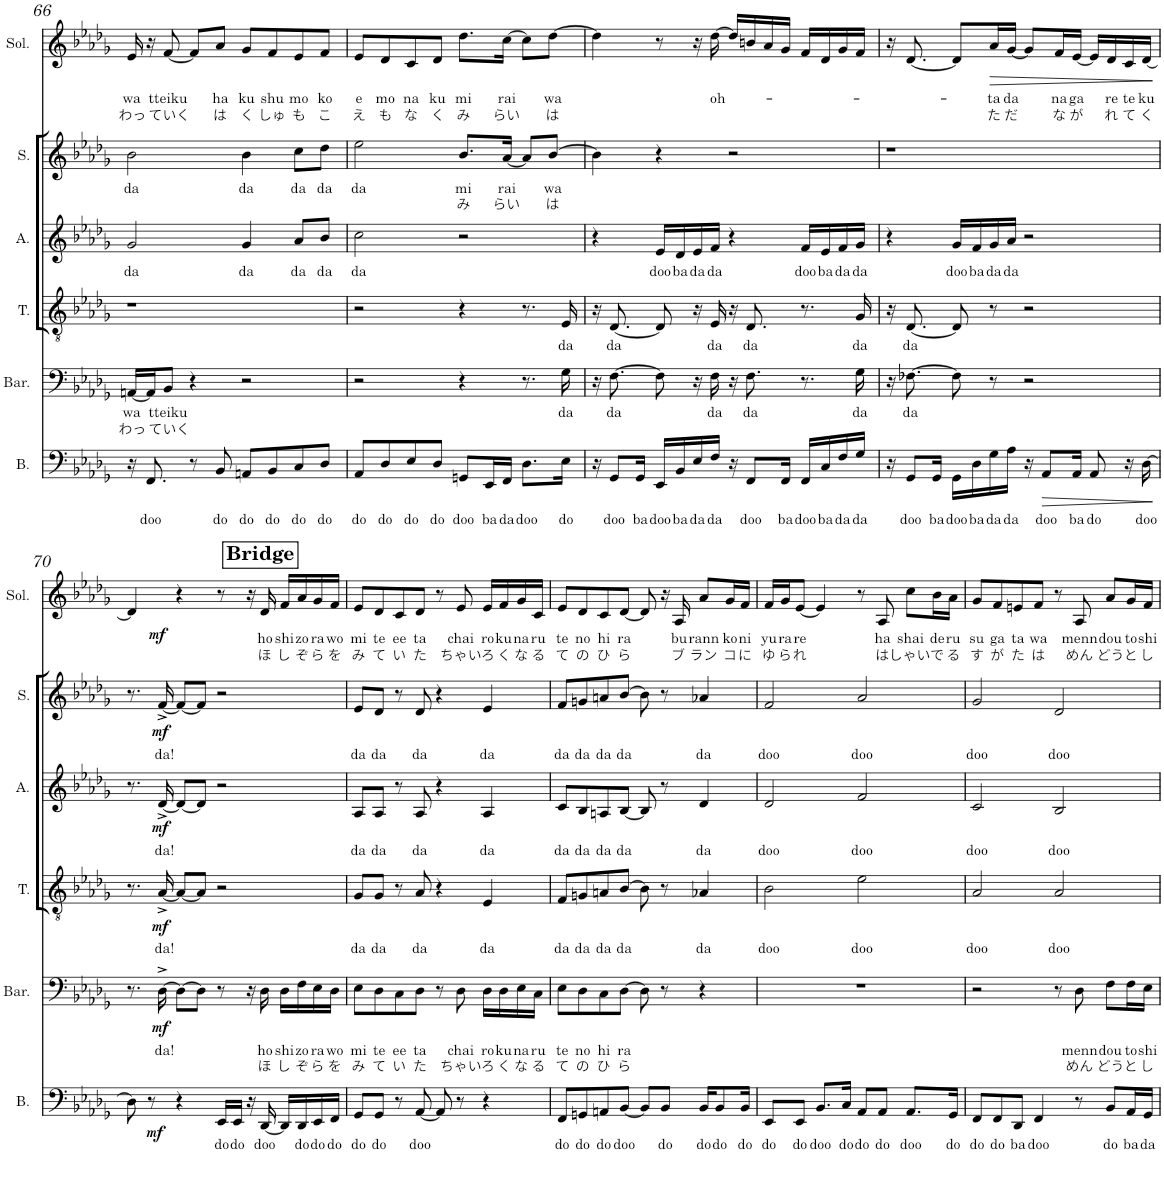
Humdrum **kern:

**kern	**text	**dynam	**kern	**text	**text	**dynam	**kern	**text	**dynam	**kern	**text	**dynam	**kern	**text	**text	**dynam	**kern	**text	**text	**dynam
*part6	*part6	*part6	*part5	*part5	*part5	*part5	*part4	*part4	*part4	*part3	*part3	*part3	*part2	*part2	*part2	*part2	*part1	*part1	*part1	*part1
*staff6	*staff6	*staff6	*staff5	*staff5	*staff5	*staff5	*staff4	*staff4	*staff4	*staff3	*staff3	*staff3	*staff2	*staff2	*staff2	*staff2	*staff1	*staff1	*staff1	*staff1
*I"Bass	*	*	*I"Baritone	*	*	*	*I"Tenor	*	*	*I"Alto	*	*	*I"Soprano	*	*	*	*I"Solo	*	*	*
*I'B.	*	*	*I'Bar.	*	*	*	*I'T.	*	*	*I'A.	*	*	*I'S.	*	*	*	*I'Sol.	*	*	*
!!LO:PB:g=z
*clefF4	*	*	*clefF4	*	*	*	*clefGv2	*	*	*clefG2	*	*	*clefG2	*	*	*	*clefG2	*	*	*
*k[b-e-a-d-g-]	*	*	*k[b-e-a-d-g-]	*	*	*	*k[b-e-a-d-g-]	*	*	*k[b-e-a-d-g-]	*	*	*k[b-e-a-d-g-]	*	*	*	*k[b-e-a-d-g-]	*	*	*
*M4/4	*	*	*M4/4	*	*	*	*M4/4	*	*	*M4/4	*	*	*M4/4	*	*	*	*M4/4	*	*	*
=66	=66	=66	=66	=66	=66	=66	=66	=66	=66	=66	=66	=66	=66	=66	=66	=66	=66	=66	=66	=66
!	!	!	!	!LO:LY:b	!LO:LY:b	!	!	!	!	!	!LO:LY:b	!	!	!LO:LY:b	!	!	!	!LO:LY:b	!LO:LY:b	!
16r	.	.	[16AAn/LL	wa	わっ	.	1r	.	.	2g-/	da	.	2b-\	da	.	.	16e-/	wa	わっ	.
!	!LO:LY:b	!	!	!	!	!	!	!	!	!	!	!	!	!	!	!	!	!	!	!
8.FF/	doo	.	16AA/J]	.	.	.	.	.	.	.	.	.	.	.	.	.	16r	.	.	.
!	!	!	!	!LO:LY:b	!LO:LY:b	!	!	!	!	!	!	!	!	!	!	!	!	!LO:LY:b	!LO:LY:b	!
.	.	.	8BB-/J	tteiku	ていく	.	.	.	.	.	.	.	.	.	.	.	[8f/	tteiku	ていく	.
8r	.	.	4r	.	.	.	.	.	.	.	.	.	.	.	.	.	8f/L]	.	.	.
!	!LO:LY:b	!	!	!	!	!	!	!	!	!	!	!	!	!	!	!	!	!LO:LY:b	!LO:LY:b	!
8BB-/	do	.	.	.	.	.	.	.	.	.	.	.	.	.	.	.	8a-/J	ha	は	.
!	!LO:LY:b	!	!	!	!	!	!	!	!	!	!LO:LY:b	!	!	!LO:LY:b	!	!	!	!LO:LY:b	!LO:LY:b	!
8AAn/L	do	.	2r	.	.	.	.	.	.	4g-/	da	.	4b-\	da	.	.	8g-/L	ku	く	.
!	!LO:LY:b	!	!	!	!	!	!	!	!	!	!	!	!	!	!	!	!	!LO:LY:b	!LO:LY:b	!
8BB-/	do	.	.	.	.	.	.	.	.	.	.	.	.	.	.	.	8f/	shu	しゅ	.
!	!LO:LY:b	!	!	!	!	!	!	!	!	!	!LO:LY:b	!	!	!LO:LY:b	!	!	!	!LO:LY:b	!LO:LY:b	!
8C/	do	.	.	.	.	.	.	.	.	8a-/L	da	.	8cc\L	da	.	.	8e-/	mo	も	.
!	!LO:LY:b	!	!	!	!	!	!	!	!	!	!LO:LY:b	!	!	!LO:LY:b	!	!	!	!LO:LY:b	!LO:LY:b	!
8D-/J	do	.	.	.	.	.	.	.	.	8b-/J	da	.	8dd-\J	da	.	.	8f/J	ko	こ	.
=67	=67	=67	=67	=67	=67	=67	=67	=67	=67	=67	=67	=67	=67	=67	=67	=67	=67	=67	=67	=67
!	!LO:LY:b	!	!	!	!	!	!	!	!	!	!LO:LY:b	!	!	!LO:LY:b	!	!	!	!LO:LY:b	!LO:LY:b	!
8AA-/L	do	.	2r	.	.	.	2r	.	.	2cc\	da	.	2ee-\	da	.	.	8e-/L	e	え	.
!	!LO:LY:b	!	!	!	!	!	!	!	!	!	!	!	!	!	!	!	!	!LO:LY:b	!LO:LY:b	!
8D-/	do	.	.	.	.	.	.	.	.	.	.	.	.	.	.	.	8d-/	mo	も	.
!	!LO:LY:b	!	!	!	!	!	!	!	!	!	!	!	!	!	!	!	!	!LO:LY:b	!LO:LY:b	!
8E-/	do	.	.	.	.	.	.	.	.	.	.	.	.	.	.	.	8c/	na	な	.
!	!LO:LY:b	!	!	!	!	!	!	!	!	!	!	!	!	!	!	!	!	!LO:LY:b	!LO:LY:b	!
8D-/J	do	.	.	.	.	.	.	.	.	.	.	.	.	.	.	.	8d-/J	ku	く	.
!	!LO:LY:b	!	!	!	!	!	!	!	!	!	!	!	!	!LO:LY:b	!LO:LY:b	!	!	!LO:LY:b	!LO:LY:b	!
8GGn/L	doo	.	4r	.	.	.	4r	.	.	2r	.	.	8.b-/L	mi	み	.	8.dd-\L	mi	み	.
!	!LO:LY:b	!	!	!	!	!	!	!	!	!	!	!	!	!	!	!	!	!	!	!
16EE-/L	ba	.	.	.	.	.	.	.	.	.	.	.	.	.	.	.	.	.	.	.
!	!LO:LY:b	!	!	!	!	!	!	!	!	!	!	!	!	!LO:LY:b	!LO:LY:b	!	!	!LO:LY:b	!LO:LY:b	!
16FF/JJ	da	.	.	.	.	.	.	.	.	.	.	.	[16a-/Jk	rai	らい	.	[16cc\Jk	rai	らい	.
!	!LO:LY:b	!	!	!	!	!	!	!	!	!	!	!	!	!	!	!	!	!	!	!
8.D-\L	doo	.	8.r	.	.	.	8.r	.	.	.	.	.	8a-/L]	.	.	.	8cc\L]	.	.	.
!	!	!	!	!	!	!	!	!	!	!	!	!	!	!LO:LY:b	!LO:LY:b	!	!	!LO:LY:b	!LO:LY:b	!
.	.	.	.	.	.	.	.	.	.	.	.	.	[8b-/J	wa	は	.	[8dd-\J	wa	は	.
!	!LO:LY:b	!	!	!LO:LY:b	!	!	!	!LO:LY:b	!	!	!	!	!	!	!	!	!	!	!	!
16E-\Jk	do	.	16G-\	da	.	.	16E-/	da	.	.	.	.	.	.	.	.	.	.	.	.
=68	=68	=68	=68	=68	=68	=68	=68	=68	=68	=68	=68	=68	=68	=68	=68	=68	=68	=68	=68	=68
16r	.	.	16r	.	.	.	16r	.	.	4r	.	.	4b-\]	.	.	.	4dd-\]	.	.	.
!	!LO:LY:b	!	!	!LO:LY:b	!	!	!	!LO:LY:b	!	!	!	!	!	!	!	!	!	!	!	!
8GG-/L	doo	.	[8.F\	da	.	.	[8.D-/	da	.	.	.	.	.	.	.	.	.	.	.	.
!	!LO:LY:b	!	!	!	!	!	!	!	!	!	!	!	!	!	!	!	!	!	!	!
16GG-/Jk	ba	.	.	.	.	.	.	.	.	.	.	.	.	.	.	.	.	.	.	.
!	!LO:LY:b	!	!	!	!	!	!	!	!	!	!LO:LY:b	!	!	!	!	!	!	!	!	!
16EE-/LL	doo	.	8F\]	.	.	.	8D-/]	.	.	16e-/LL	doo	.	4r	.	.	.	8r	.	.	.
!	!LO:LY:b	!	!	!	!	!	!	!	!	!	!LO:LY:b	!	!	!	!	!	!	!	!	!
16BB-/	ba	.	.	.	.	.	.	.	.	16d-/	ba	.	.	.	.	.	.	.	.	.
!	!LO:LY:b	!	!	!	!	!	!	!	!	!	!LO:LY:b	!	!	!	!	!	!	!	!	!
16E-/	da	.	16r	.	.	.	16r	.	.	16e-/	da	.	.	.	.	.	16r	.	.	.
!	!LO:LY:b	!	!	!LO:LY:b	!	!	!	!LO:LY:b	!	!	!LO:LY:b	!	!	!	!	!	!	!LO:LY:b	!	!
16F/JJ	da	.	16F\	da	.	.	16E-/	da	.	16f/JJ	da	.	.	.	.	.	[16dd-\	oh-	.	.
16r	.	.	16r	.	.	.	16r	.	.	4r	.	.	2r	.	.	.	16dd-/LL]	.	.	.
!	!LO:LY:b	!	!	!LO:LY:b	!	!	!	!LO:LY:b	!	!	!	!	!	!	!	!	!	!	!	!
8FF/L	doo	.	8.F\	da	.	.	8.D-/	da	.	.	.	.	.	.	.	.	16bn/	.	.	.
.	.	.	.	.	.	.	.	.	.	.	.	.	.	.	.	.	16a-/	.	.	.
!	!LO:LY:b	!	!	!	!	!	!	!	!	!	!	!	!	!	!	!	!	!	!	!
16FF/Jk	ba	.	.	.	.	.	.	.	.	.	.	.	.	.	.	.	16g-/JJ	.	.	.
!	!LO:LY:b	!	!	!	!	!	!	!	!	!	!LO:LY:b	!	!	!	!	!	!	!	!	!
16FF/LL	doo	.	8.r	.	.	.	8.r	.	.	16f/LL	doo	.	.	.	.	.	16f/LL	.	.	.
!	!LO:LY:b	!	!	!	!	!	!	!	!	!	!LO:LY:b	!	!	!	!	!	!	!	!	!
16C/	ba	.	.	.	.	.	.	.	.	16e-/	ba	.	.	.	.	.	16d-/	.	.	.
!	!LO:LY:b	!	!	!	!	!	!	!	!	!	!LO:LY:b	!	!	!	!	!	!	!	!	!
16F/	da	.	.	.	.	.	.	.	.	16f/	da	.	.	.	.	.	16g-/	.	.	.
!	!LO:LY:b	!	!	!LO:LY:b	!	!	!	!LO:LY:b	!	!	!LO:LY:b	!	!	!	!	!	!	!	!	!
16G-/JJ	da	.	16G-\	da	.	.	16G-/	da	.	16g-/JJ	da	.	.	.	.	.	16f/JJ	.	.	.
=69	=69	=69	=69	=69	=69	=69	=69	=69	=69	=69	=69	=69	=69	=69	=69	=69	=69	=69	=69	=69
16r	.	.	16r	.	.	.	16r	.	.	4r	.	.	1r	.	.	.	16r	.	.	.
!	!LO:LY:b	!	!	!LO:LY:b	!	!	!	!LO:LY:b	!	!	!	!	!	!	!	!	!	!	!	!
8GG-/L	doo	.	[8.F-X\	da	.	.	[8.D-/	da	.	.	.	.	.	.	.	.	[8.d-/	.	.	.
!	!LO:LY:b	!	!	!	!	!	!	!	!	!	!	!	!	!	!	!	!	!	!	!
16GG-/Jk	ba	.	.	.	.	.	.	.	.	.	.	.	.	.	.	.	.	.	.	.
!	!LO:LY:b	!	!	!	!	!	!	!	!	!	!LO:LY:b	!	!	!	!	!	!	!	!	!
16GG-\LL	doo	.	8F-\]	.	.	.	8D-/]	.	.	16g-/LL	doo	.	.	.	.	.	8d-/L]	.	.	.
!	!LO:LY:b	!	!	!	!	!	!	!	!	!	!LO:LY:b	!	!	!	!	!	!	!	!	!
16D-\	ba	.	.	.	.	.	.	.	.	16f/	ba	.	.	.	.	.	.	.	.	.
!	!LO:LY:b	!	!	!	!	!	!	!	!	!	!LO:LY:b	!	!	!	!	!	!	!LO:LY:b	!LO:LY:b	!LO:HP:b
16G-\	da	.	8r	.	.	.	8r	.	.	16g-/	da	.	.	.	.	.	16a-/L	ta	た	>
!	!LO:LY:b	!	!	!	!	!	!	!	!	!	!LO:LY:b	!	!	!	!	!	!	!LO:LY:b	!LO:LY:b	!
16A-\JJ	da	.	.	.	.	.	.	.	.	16a-/JJ	da	.	.	.	.	.	[16g-/JJ	da	だ	.
16r	.	.	2r	.	.	.	2r	.	.	2r	.	.	.	.	.	.	8g-/L]	.	.	.
!	!LO:LY:b	!LO:HP:b	!	!	!	!	!	!	!	!	!	!	!	!	!	!	!	!	!	!
8AA-/L	doo	>	.	.	.	.	.	.	.	.	.	.	.	.	.	.	.	.	.	.
!	!	!	!	!	!	!	!	!	!	!	!	!	!	!	!	!	!	!LO:LY:b	!LO:LY:b	!
.	.	.	.	.	.	.	.	.	.	.	.	.	.	.	.	.	16f/L	na	な	.
!	!LO:LY:b	!	!	!	!	!	!	!	!	!	!	!	!	!	!	!	!	!LO:LY:b	!LO:LY:b	!
16AA-/Jk	ba	.	.	.	.	.	.	.	.	.	.	.	.	.	.	.	[16e-/JJ	ga	が	.
!	!LO:LY:b	!	!	!	!	!	!	!	!	!	!	!	!	!	!	!	!	!	!	!
8AA-/	do	.	.	.	.	.	.	.	.	.	.	.	.	.	.	.	16e-/LL]	.	.	.
!	!	!	!	!	!	!	!	!	!	!	!	!	!	!	!	!	!	!LO:LY:b	!LO:LY:b	!
.	.	.	.	.	.	.	.	.	.	.	.	.	.	.	.	.	16d-/	re	れ	.
!	!	!	!	!	!	!	!	!	!	!	!	!	!	!	!	!	!	!LO:LY:b	!LO:LY:b	!
16r	.	.	.	.	.	.	.	.	.	.	.	.	.	.	.	.	16c/	te	て	.
!	!LO:LY:b	!	!	!	!	!	!	!	!	!	!	!	!	!	!	!	!	!LO:LY:b	!LO:LY:b	!
[16D-\	doo	.	.	.	.	.	.	.	.	.	.	.	.	.	.	.	[16d-/JJ	ku	く	.
.	.	]	.	.	.	.	.	.	.	.	.	.	.	.	.	.	.	.	.	]
!!LO:LB:g=z
!!LO:REH:place=s1:a:B:cj:fs=14:t=Bridge:qo=2.75
=70	=70	=70	=70	=70	=70	=70	=70	=70	=70	=70	=70	=70	=70	=70	=70	=70	=70	=70	=70	=70
8D-\]	.	.	8.r	.	.	.	8.r	.	.	8.r	.	.	8.r	.	.	.	4d-/]	.	.	.
8r	.	.	.	.	.	.	.	.	.	.	.	.	.	.	.	.	.	.	.	.
!	!	!	!	!LO:LY:b	!	!LO:DY:b	!	!LO:LY:b	!LO:DY:b	!	!LO:LY:b	!LO:DY:b	!	!LO:LY:b	!	!LO:DY:b	!	!	!	!
.	.	.	[16D-^\	da!	.	mf	[16A-^/	da!	mf	[16d-^/	da!	mf	[16f^/	da!	.	mf	.	.	.	.
!	!	!LO:DY:b	!	!	!	!	!	!	!	!	!	!	!	!	!	!	!	!	!	!LO:DY:b
4r	.	mf	8D-\L_	.	.	.	8A-/L_	.	.	8d-/L_	.	.	8f/L_	.	.	.	4r	.	.	mf
.	.	.	8D-\J]	.	.	.	8A-/J]	.	.	8d-/J]	.	.	8f/J]	.	.	.	.	.	.	.
!	!LO:LY:b	!	!	!	!	!	!	!	!	!	!	!	!	!	!	!	!	!	!	!
16EE-/LL	do	.	8r	.	.	.	2r	.	.	2r	.	.	2r	.	.	.	8r	.	.	.
!	!LO:LY:b	!	!	!	!	!	!	!	!	!	!	!	!	!	!	!	!	!	!	!
16EE-/JJ	do	.	.	.	.	.	.	.	.	.	.	.	.	.	.	.	.	.	.	.
16r	.	.	16r	.	.	.	.	.	.	.	.	.	.	.	.	.	16r	.	.	.
!	!LO:LY:b	!	!	!LO:LY:b	!LO:LY:b	!	!	!	!	!	!	!	!	!	!	!	!	!LO:LY:b	!LO:LY:b	!
[16DD-/	doo	.	16D-\	ho	ほ	.	.	.	.	.	.	.	.	.	.	.	16d-/	ho	ほ	.
!	!	!	!	!LO:LY:b	!LO:LY:b	!	!	!	!	!	!	!	!	!	!	!	!	!LO:LY:b	!LO:LY:b	!
16DD-/LL]	.	.	16D-\LL	shi	し	.	.	.	.	.	.	.	.	.	.	.	16f/LL	shi	し	.
!	!LO:LY:b	!	!	!LO:LY:b	!LO:LY:b	!	!	!	!	!	!	!	!	!	!	!	!	!LO:LY:b	!LO:LY:b	!
16DD-/	do	.	16F\	zo	ぞ	.	.	.	.	.	.	.	.	.	.	.	16a-/	zo	ぞ	.
!	!LO:LY:b	!	!	!LO:LY:b	!LO:LY:b	!	!	!	!	!	!	!	!	!	!	!	!	!LO:LY:b	!LO:LY:b	!
16EE-/	do	.	16E-\	ra	ら	.	.	.	.	.	.	.	.	.	.	.	16g-/	ra	ら	.
!	!LO:LY:b	!	!	!LO:LY:b	!LO:LY:b	!	!	!	!	!	!	!	!	!	!	!	!	!LO:LY:b	!LO:LY:b	!
16FF/JJ	do	.	16D-\JJ	wo	を	.	.	.	.	.	.	.	.	.	.	.	16f/JJ	wo	を	.
=71	=71	=71	=71	=71	=71	=71	=71	=71	=71	=71	=71	=71	=71	=71	=71	=71	=71	=71	=71	=71
!	!LO:LY:b	!	!	!LO:LY:b	!LO:LY:b	!	!	!LO:LY:b	!	!	!LO:LY:b	!	!	!LO:LY:b	!	!	!	!LO:LY:b	!LO:LY:b	!
8GG-/L	do	.	8E-\L	mi	み	.	8G-/L	da	.	8A-/L	da	.	8e-/L	da	.	.	8e-/L	mi	み	.
!	!LO:LY:b	!	!	!LO:LY:b	!LO:LY:b	!	!	!LO:LY:b	!	!	!LO:LY:b	!	!	!LO:LY:b	!	!	!	!LO:LY:b	!LO:LY:b	!
8GG-/J	do	.	8D-\	te	て	.	8G-/J	da	.	8A-/J	da	.	8d-/J	da	.	.	8d-/	te	て	.
!	!	!	!	!LO:LY:b	!LO:LY:b	!	!	!	!	!	!	!	!	!	!	!	!	!LO:LY:b	!LO:LY:b	!
8r	.	.	8C\	ee	い	.	8r	.	.	8r	.	.	8r	.	.	.	8c/	ee	い	.
!	!LO:LY:b	!	!	!LO:LY:b	!LO:LY:b	!	!	!LO:LY:b	!	!	!LO:LY:b	!	!	!LO:LY:b	!	!	!	!LO:LY:b	!LO:LY:b	!
[8AA-/	doo	.	8D-\J	ta	た	.	8A-/	da	.	8A-/	da	.	8d-/	da	.	.	8d-/J	ta	た	.
8AA-/]	.	.	8r	.	.	.	4r	.	.	4r	.	.	4r	.	.	.	8r	.	.	.
!	!	!	!	!LO:LY:b	!LO:LY:b	!	!	!	!	!	!	!	!	!	!	!	!	!LO:LY:b	!LO:LY:b	!
8r	.	.	8D-\	chai	ちゃい	.	.	.	.	.	.	.	.	.	.	.	8e-/	chai	ちゃい	.
!	!	!	!	!LO:LY:b	!LO:LY:b	!	!	!LO:LY:b	!	!	!LO:LY:b	!	!	!LO:LY:b	!	!	!	!LO:LY:b	!LO:LY:b	!
4r	.	.	16D-\LL	ro	ろ	.	4E-/	da	.	4A-/	da	.	4e-/	da	.	.	16e-/LL	ro	ろ	.
!	!	!	!	!LO:LY:b	!LO:LY:b	!	!	!	!	!	!	!	!	!	!	!	!	!LO:LY:b	!LO:LY:b	!
.	.	.	16D-\	ku	く	.	.	.	.	.	.	.	.	.	.	.	16f/	ku	く	.
!	!	!	!	!LO:LY:b	!LO:LY:b	!	!	!	!	!	!	!	!	!	!	!	!	!LO:LY:b	!LO:LY:b	!
.	.	.	16E-\	na	な	.	.	.	.	.	.	.	.	.	.	.	16g-/	na	な	.
!	!	!	!	!LO:LY:b	!LO:LY:b	!	!	!	!	!	!	!	!	!	!	!	!	!LO:LY:b	!LO:LY:b	!
.	.	.	16C\JJ	ru	る	.	.	.	.	.	.	.	.	.	.	.	16c/JJ	ru	る	.
=72	=72	=72	=72	=72	=72	=72	=72	=72	=72	=72	=72	=72	=72	=72	=72	=72	=72	=72	=72	=72
!	!LO:LY:b	!	!	!LO:LY:b	!LO:LY:b	!	!	!LO:LY:b	!	!	!LO:LY:b	!	!	!LO:LY:b	!	!	!	!LO:LY:b	!LO:LY:b	!
8FF/L	do	.	8E-\L	te	て	.	8F/L	da	.	8c/L	da	.	8f/L	da	.	.	8e-/L	te	て	.
!	!LO:LY:b	!	!	!LO:LY:b	!LO:LY:b	!	!	!LO:LY:b	!	!	!LO:LY:b	!	!	!LO:LY:b	!	!	!	!LO:LY:b	!LO:LY:b	!
8GGn/	do	.	8D-\	no	の	.	8Gn/	da	.	8B-/	da	.	8gn/	da	.	.	8d-/	no	の	.
!	!LO:LY:b	!	!	!LO:LY:b	!LO:LY:b	!	!	!LO:LY:b	!	!	!LO:LY:b	!	!	!LO:LY:b	!	!	!	!LO:LY:b	!LO:LY:b	!
8AAn/	do	.	8C\	hi	ひ	.	8An/	da	.	8An/	da	.	8an/	da	.	.	8c/	hi	ひ	.
!	!LO:LY:b	!	!	!LO:LY:b	!LO:LY:b	!	!	!LO:LY:b	!	!	!LO:LY:b	!	!	!LO:LY:b	!	!	!	!LO:LY:b	!LO:LY:b	!
[8BB-/J	doo	.	[8D-\J	ra	ら	.	[8B-/J	da	.	[8B-/J	da	.	[8b-/J	da	.	.	[8d-/J	ra	ら	.
8BB-/L]	.	.	8D-\]	.	.	.	8B-\]	.	.	8B-/]	.	.	8b-\]	.	.	.	8d-/]	.	.	.
!	!LO:LY:b	!	!	!	!	!	!	!	!	!	!	!	!	!	!	!	!	!	!	!
8BB-/J	do	.	8r	.	.	.	8r	.	.	8r	.	.	8r	.	.	.	16r	.	.	.
!	!	!	!	!	!	!	!	!	!	!	!	!	!	!	!	!	!	!LO:LY:b	!LO:LY:b	!
.	.	.	.	.	.	.	.	.	.	.	.	.	.	.	.	.	16A-/	bu	ブ	.
!	!LO:LY:b	!	!	!	!	!	!	!LO:LY:b	!	!	!LO:LY:b	!	!	!LO:LY:b	!	!	!	!LO:LY:b	!LO:LY:b	!
16BB-/KL	do	.	4r	.	.	.	4A-X/	da	.	4d-/	da	.	4a-X/	da	.	.	8a-/L	rann	ラン	.
!	!LO:LY:b	!	!	!	!	!	!	!	!	!	!	!	!	!	!	!	!	!	!	!
8BB-/	do	.	.	.	.	.	.	.	.	.	.	.	.	.	.	.	.	.	.	.
!	!	!	!	!	!	!	!	!	!	!	!	!	!	!	!	!	!	!LO:LY:b	!LO:LY:b	!
.	.	.	.	.	.	.	.	.	.	.	.	.	.	.	.	.	16g-/L	ko	コ	.
!	!LO:LY:b	!	!	!	!	!	!	!	!	!	!	!	!	!	!	!	!	!LO:LY:b	!LO:LY:b	!
16BB-/Jk	do	.	.	.	.	.	.	.	.	.	.	.	.	.	.	.	16f/JJ	ni	に	.
=73	=73	=73	=73	=73	=73	=73	=73	=73	=73	=73	=73	=73	=73	=73	=73	=73	=73	=73	=73	=73
!	!LO:LY:b	!	!	!	!	!	!	!LO:LY:b	!	!	!LO:LY:b	!	!	!LO:LY:b	!	!	!	!LO:LY:b	!LO:LY:b	!
8EE-/L	do	.	1r	.	.	.	2B-\	doo	.	2d-/	doo	.	2f/	doo	.	.	16f/LL	yu	ゆ	.
!	!	!	!	!	!	!	!	!	!	!	!	!	!	!	!	!	!	!LO:LY:b	!LO:LY:b	!
.	.	.	.	.	.	.	.	.	.	.	.	.	.	.	.	.	16g-/J	ra	ら	.
!	!LO:LY:b	!	!	!	!	!	!	!	!	!	!	!	!	!	!	!	!	!LO:LY:b	!LO:LY:b	!
8EE-/J	do	.	.	.	.	.	.	.	.	.	.	.	.	.	.	.	[8e-/J	re	れ	.
!	!LO:LY:b	!	!	!	!	!	!	!	!	!	!	!	!	!	!	!	!	!	!	!
8.BB-/L	doo	.	.	.	.	.	.	.	.	.	.	.	.	.	.	.	4e-/]	.	.	.
!	!LO:LY:b	!	!	!	!	!	!	!	!	!	!	!	!	!	!	!	!	!	!	!
16C/Jk	do	.	.	.	.	.	.	.	.	.	.	.	.	.	.	.	.	.	.	.
!	!LO:LY:b	!	!	!	!	!	!	!LO:LY:b	!	!	!LO:LY:b	!	!	!LO:LY:b	!	!	!	!	!	!
8AA-/L	do	.	.	.	.	.	2e-\	doo	.	2f/	doo	.	2a-/	doo	.	.	8r	.	.	.
!	!LO:LY:b	!	!	!	!	!	!	!	!	!	!	!	!	!	!	!	!	!LO:LY:b	!LO:LY:b	!
8AA-/J	do	.	.	.	.	.	.	.	.	.	.	.	.	.	.	.	8A-/	ha	は	.
!	!LO:LY:b	!	!	!	!	!	!	!	!	!	!	!	!	!	!	!	!	!LO:LY:b	!LO:LY:b	!
8.AA-/L	doo	.	.	.	.	.	.	.	.	.	.	.	.	.	.	.	8cc\L	shai	しゃい	.
!	!	!	!	!	!	!	!	!	!	!	!	!	!	!	!	!	!	!LO:LY:b	!LO:LY:b	!
.	.	.	.	.	.	.	.	.	.	.	.	.	.	.	.	.	16b-\L	de	で	.
!	!LO:LY:b	!	!	!	!	!	!	!	!	!	!	!	!	!	!	!	!	!LO:LY:b	!LO:LY:b	!
16GG-/Jk	do	.	.	.	.	.	.	.	.	.	.	.	.	.	.	.	16a-\JJ	ru	る	.
=74	=74	=74	=74	=74	=74	=74	=74	=74	=74	=74	=74	=74	=74	=74	=74	=74	=74	=74	=74	=74
!	!LO:LY:b	!	!	!	!	!	!	!LO:LY:b	!	!	!LO:LY:b	!	!	!LO:LY:b	!	!	!	!LO:LY:b	!LO:LY:b	!
8FF/L	do	.	2r	.	.	.	2A-/	doo	.	2c/	doo	.	2g-/	doo	.	.	8g-/L	su	す	.
!	!LO:LY:b	!	!	!	!	!	!	!	!	!	!	!	!	!	!	!	!	!LO:LY:b	!LO:LY:b	!
8FF/	do	.	.	.	.	.	.	.	.	.	.	.	.	.	.	.	8f/	ga	が	.
!	!LO:LY:b	!	!	!	!	!	!	!	!	!	!	!	!	!	!	!	!	!LO:LY:b	!LO:LY:b	!
8DD-/J	ba	.	.	.	.	.	.	.	.	.	.	.	.	.	.	.	8en/	ta	た	.
!	!LO:LY:b	!	!	!	!	!	!	!	!	!	!	!	!	!	!	!	!	!LO:LY:b	!LO:LY:b	!
4FF/	doo	.	.	.	.	.	.	.	.	.	.	.	.	.	.	.	8f/J	wa	は	.
!	!	!	!	!	!	!	!	!LO:LY:b	!	!	!LO:LY:b	!	!	!LO:LY:b	!	!	!	!	!	!
.	.	.	8r	.	.	.	2A-/	doo	.	2B-/	doo	.	2d-/	doo	.	.	8r	.	.	.
!	!	!	!	!LO:LY:b	!LO:LY:b	!	!	!	!	!	!	!	!	!	!	!	!	!LO:LY:b	!LO:LY:b	!
8r	.	.	8D-\	menn	めん	.	.	.	.	.	.	.	.	.	.	.	8A-/	menn	めん	.
!	!LO:LY:b	!	!	!LO:LY:b	!LO:LY:b	!	!	!	!	!	!	!	!	!	!	!	!	!LO:LY:b	!LO:LY:b	!
8BB-/L	do	.	8F\L	dou	どう	.	.	.	.	.	.	.	.	.	.	.	8a-/L	dou	どう	.
!	!LO:LY:b	!	!	!LO:LY:b	!LO:LY:b	!	!	!	!	!	!	!	!	!	!	!	!	!LO:LY:b	!LO:LY:b	!
16AA-/L	ba	.	16F\L	to	と	.	.	.	.	.	.	.	.	.	.	.	16g-/L	to	と	.
!	!LO:LY:b	!	!	!LO:LY:b	!LO:LY:b	!	!	!	!	!	!	!	!	!	!	!	!	!LO:LY:b	!LO:LY:b	!
16GG-/JJ	da	.	16E-\JJ	shi	し	.	.	.	.	.	.	.	.	.	.	.	16f/JJ	shi	し	.
=	=	=	=	=	=	=	=	=	=	=	=	=	=	=	=	=	=	=	=	=
*-	*-	*-	*-	*-	*-	*-	*-	*-	*-	*-	*-	*-	*-	*-	*-	*-	*-	*-	*-	*-
